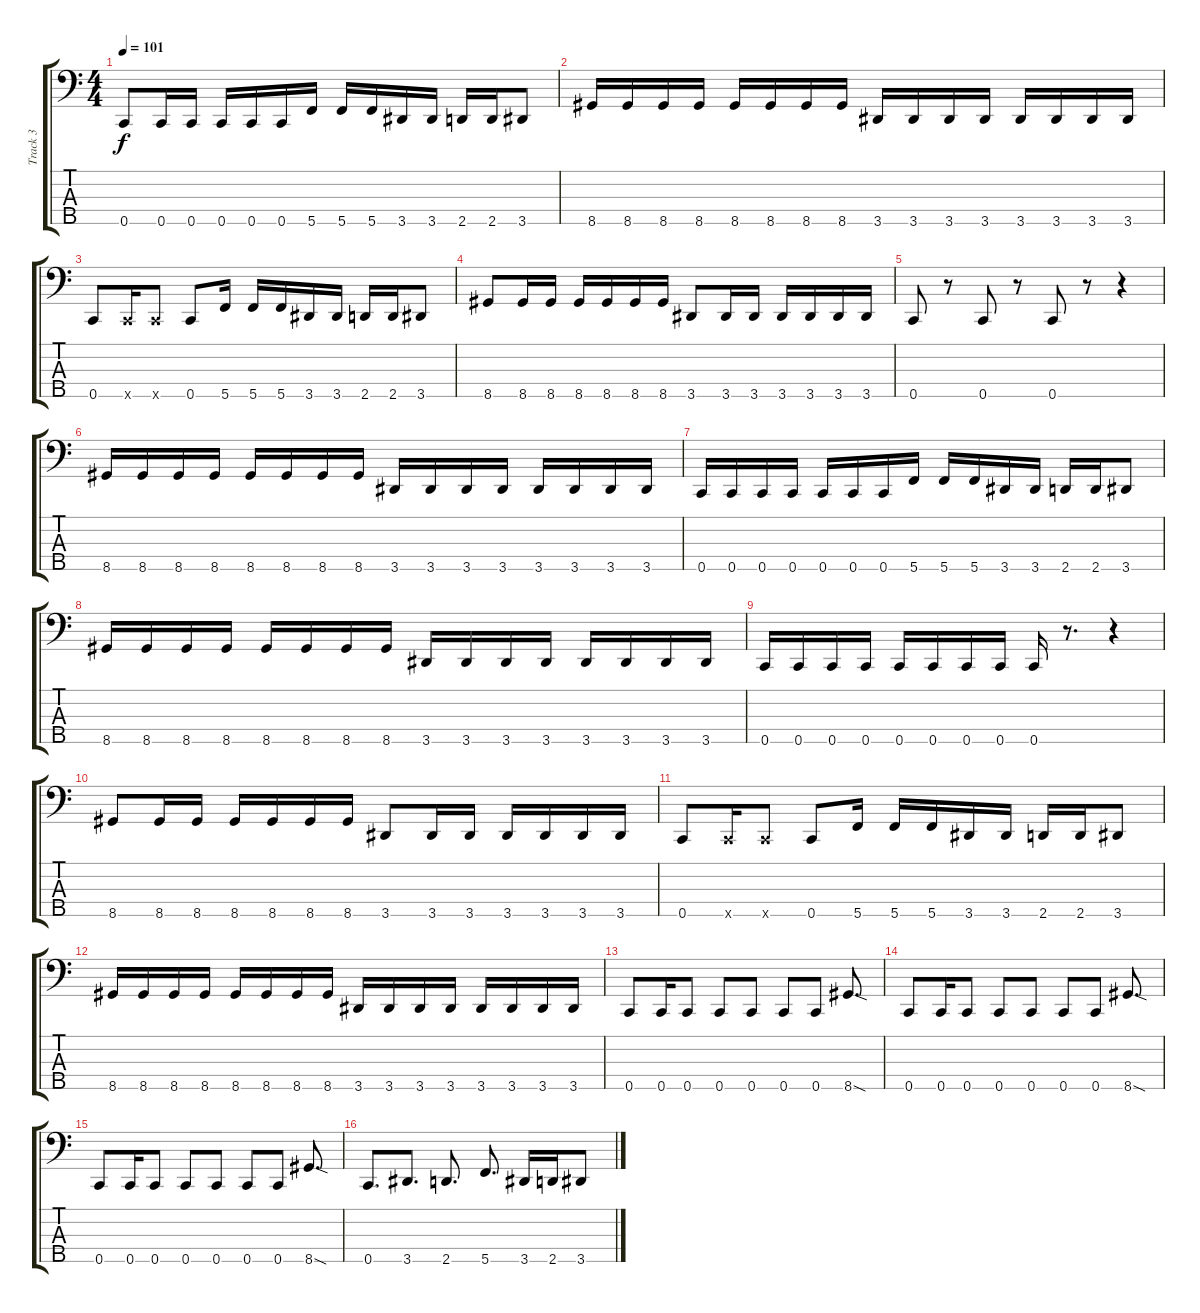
\track ("Track 3" "Track 3") {instrument electricbassfinger}
\staff {score tabs}
\tuning (A2 F2 C2 G1 C1) {hide}
\ts (4 4)
\tempo 101
\clef f4
\ks c
0.5.8{dy f} 0.5.16 0.5.16 0.5.16 0.5.16 0.5.16 5.5.16 5.5.16 5.5.16 3.5.16 3.5.16 2.5.16 2.5.16 3.5.8 |
8.5.16 8.5.16 8.5.16 8.5.16 8.5.16 8.5.16 8.5.16 8.5.16 3.5.16 3.5.16 3.5.16 3.5.16 3.5.16 3.5.16 3.5.16 3.5.16 |
0.5.8 0.5{x}.16 0.5{x}.8 0.5.8 5.5.16 5.5.16 5.5.16 3.5.16 3.5.16 2.5.16 2.5.16 3.5.8 |
8.5.8 8.5.16 8.5.16 8.5.16 8.5.16 8.5.16 8.5.16 3.5.8 3.5.16 3.5.16 3.5.16 3.5.16 3.5.16 3.5.16 |
0.5.8 r.8 0.5.8 r.8 0.5.8 r.8 r.4 |
8.5.16 8.5.16 8.5.16 8.5.16 8.5.16 8.5.16 8.5.16 8.5.16 3.5.16 3.5.16 3.5.16 3.5.16 3.5.16 3.5.16 3.5.16 3.5.16 |
0.5.16 0.5.16 0.5.16 0.5.16 0.5.16 0.5.16 0.5.16 5.5.16 5.5.16 5.5.16 3.5.16 3.5.16 2.5.16 2.5.16 3.5.8 |
8.5.16 8.5.16 8.5.16 8.5.16 8.5.16 8.5.16 8.5.16 8.5.16 3.5.16 3.5.16 3.5.16 3.5.16 3.5.16 3.5.16 3.5.16 3.5.16 |
0.5.16 0.5.16 0.5.16 0.5.16 0.5.16 0.5.16 0.5.16 0.5.16 0.5.16 r.8{d} r.4 |
8.5.8 8.5.16 8.5.16 8.5.16 8.5.16 8.5.16 8.5.16 3.5.8 3.5.16 3.5.16 3.5.16 3.5.16 3.5.16 3.5.16 |
0.5.8 0.5{x}.16 0.5{x}.8 0.5.8 5.5.16 5.5.16 5.5.16 3.5.16 3.5.16 2.5.16 2.5.16 3.5.8 |
8.5.16 8.5.16 8.5.16 8.5.16 8.5.16 8.5.16 8.5.16 8.5.16 3.5.16 3.5.16 3.5.16 3.5.16 3.5.16 3.5.16 3.5.16 3.5.16 |
0.5.8 0.5.16 0.5.8 0.5.8 0.5.8 0.5.8 0.5.8 8.5{sod}.8{d} |
0.5.8 0.5.16 0.5.8 0.5.8 0.5.8 0.5.8 0.5.8 8.5{sod}.8{d} |
0.5.8 0.5.16 0.5.8 0.5.8 0.5.8 0.5.8 0.5.8 8.5{sod}.8{d} |
0.5.8{d} 3.5.8{d} 2.5.8{d} 5.5.8{d} 3.5.16 2.5.16 3.5.8
